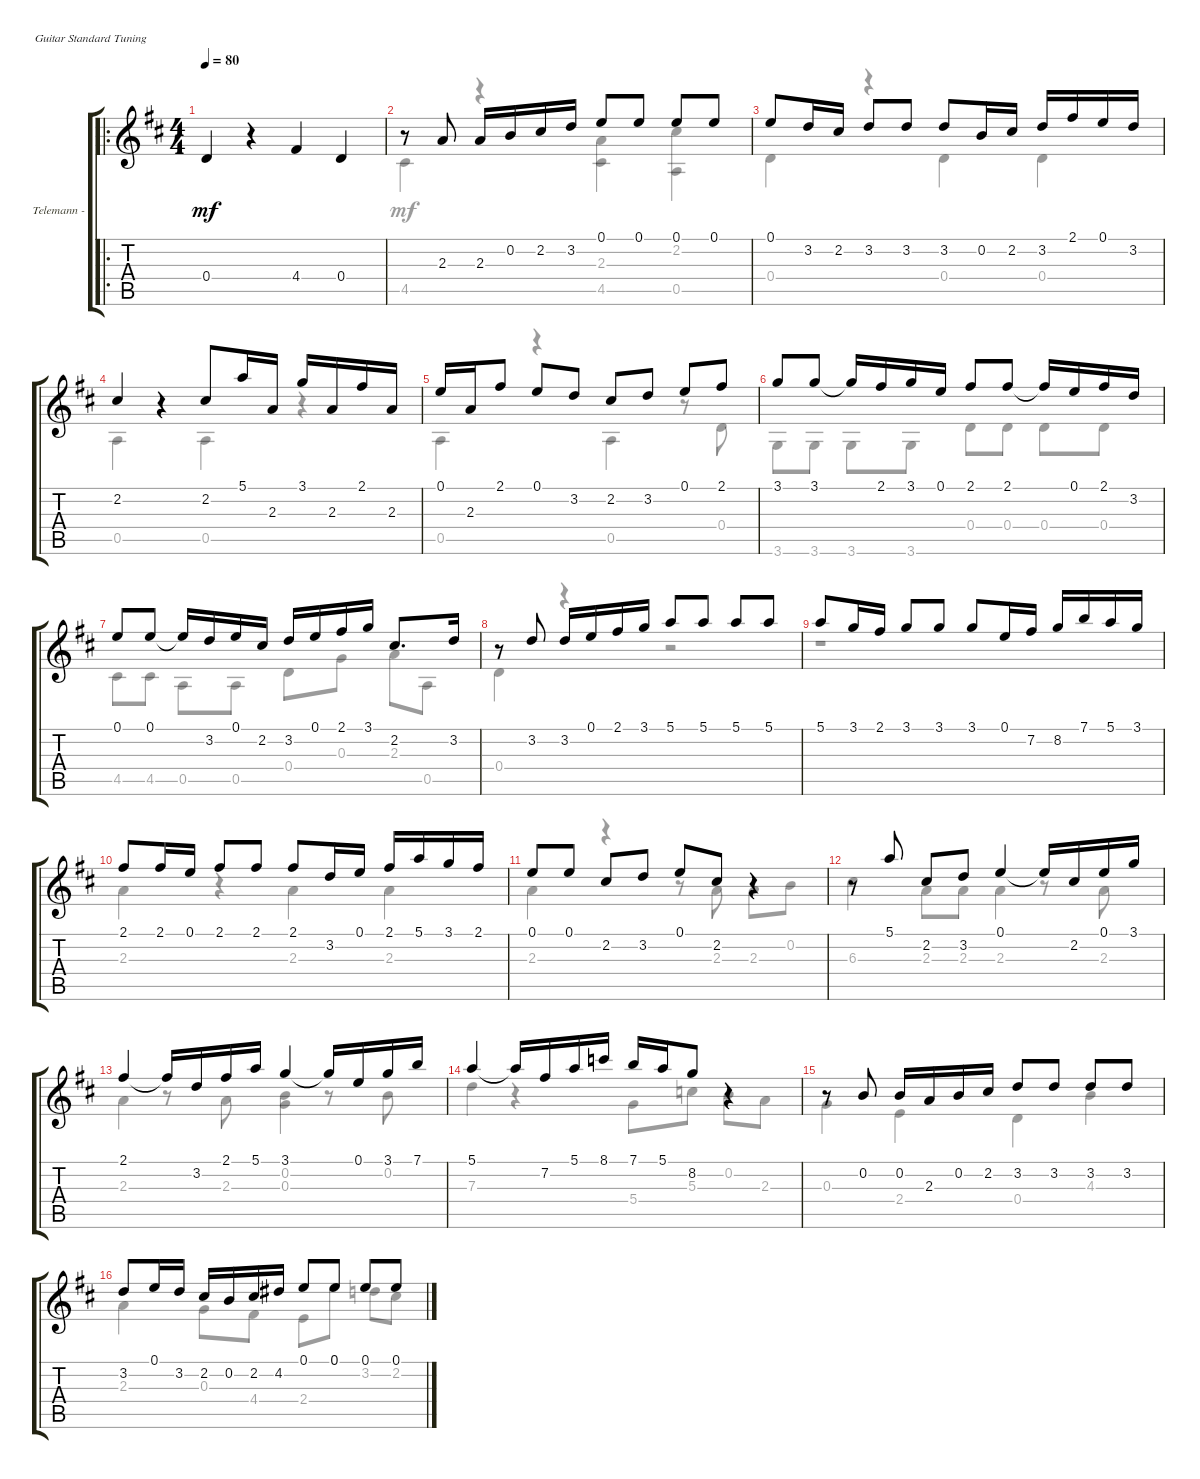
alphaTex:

\bracketExtendMode groupsimilarinstruments
\firstSystemTrackNameOrientation horizontal
\otherSystemsTrackNameOrientation horizontal
\track ("Telemann - Aria" "Telemann -") {instrument acousticguitarnylon}
\staff {score tabs}
\tuning (E4 B3 G3 D3 A2 E2)
\voice
\ro
\ts (4 4)
\tempo 80
\clef g2
\ks d
0.4.4{dy mf instrument acousticguitarnylon} r.4 4.4.4 0.4.4 |
r.8 2.3.8 2.3.16 0.2.16 2.2.16 3.2.16 0.1.8 0.1.8 0.1.8 0.1.8 |
0.1.8 3.2.16 2.2.16 3.2.8 3.2.8 3.2.8 0.2.16 2.2.16 3.2.16 2.1.16 0.1.16 3.2.16 |
2.2.4 r.4 2.2.8 5.1.16 2.3.16 3.1.16 2.3.16 2.1.16 2.3.16 |
0.1.16 2.3.16 2.1.8 0.1.8 3.2.8 2.2.8 3.2.8 0.1.8 2.1.8 |
3.1.8 3.1.8 3.1{t}.16 2.1.16 3.1.16 0.1.16 2.1.8 2.1.8 2.1{t}.16 0.1.16 2.1.16 3.2.16 |
0.1.8 0.1.8 0.1{t}.16 3.2.16 0.1.16 2.2.16 3.2.16 0.1.16 2.1.16 3.1.16 2.2.8{d} 3.2.16 |
r.8 3.2.8 3.2.16 0.1.16 2.1.16 3.1.16 5.1.8 5.1.8 5.1.8 5.1.8 |
5.1.8 3.1.16 2.1.16 3.1.8 3.1.8 3.1.8 0.1.16 7.2.16 8.2.16 7.1.16 5.1.16 3.1.16 |
2.1.8 2.1.16 0.1.16 2.1.8 2.1.8 2.1.8 3.2.16 0.1.16 2.1.16 5.1.16 3.1.16 2.1.16 |
0.1.8 0.1.8 2.2.8 3.2.8 0.1.8 2.2.8 r.4 |
r.8 5.1.8 2.2.8 3.2.8 0.1.4 0.1{t}.16 2.2.16 0.1.16 3.1.16 |
2.1.4 2.1{t}.16 3.2.16 2.1.16 5.1.16 3.1.4 3.1{t}.16 0.1.16 3.1.16 7.1.16 |
5.1.4 5.1{t}.16 7.2.16 5.1.16 8.1.16 7.1.16 5.1.16 8.2.8 r.4 |
r.8 0.2.8 0.2.16 2.3.16 0.2.16 2.2.16 3.2.8 3.2.8 3.2.8 3.2.8 |
3.2.8 0.1.16 3.2.16 2.2.16 0.2.16 2.2.16 4.2.16 0.1.8 0.1.8 0.1.8 0.1.8
\voice
\clef g2
\ottava regular
\simile none
\ks d
|
4.5.4 r.4 (2.3 4.5).4 (2.2 0.5).4 |
0.4.4 r.4 0.4.4 0.4.4 |
0.5.4 r.4 0.5.4 r.4 |
0.5.4 r.4 0.5.4 r.8 0.4.8 |
3.6.8 3.6.8 3.6.8 3.6.8 0.4.8 0.4.8 0.4.8 0.4.8 |
4.5.8 4.5.8 0.5.8 0.5.8 0.4.8 0.3.8 2.3.8 0.5.8 |
0.4.4 r.4 r.2 |
r.1 |
2.3.4 r.4 2.3.4 2.3.4 |
2.3.4 r.4 r.8 2.3.8 2.3.8 0.2.8 |
6.3.4 2.3.8 2.3.8 2.3.4 r.8 2.3.8 |
2.3.4 r.8 2.3.8 (0.2 0.3).4 r.8 0.2.8 |
7.3.4 r.4 5.4.8 5.3.8 0.2.8 2.3.8 |
0.3.4 2.4.4 0.4.4 4.3.4 |
2.3.4 0.3.8 4.4.8 2.4.8 0.1.8 3.2.8 2.2.8
